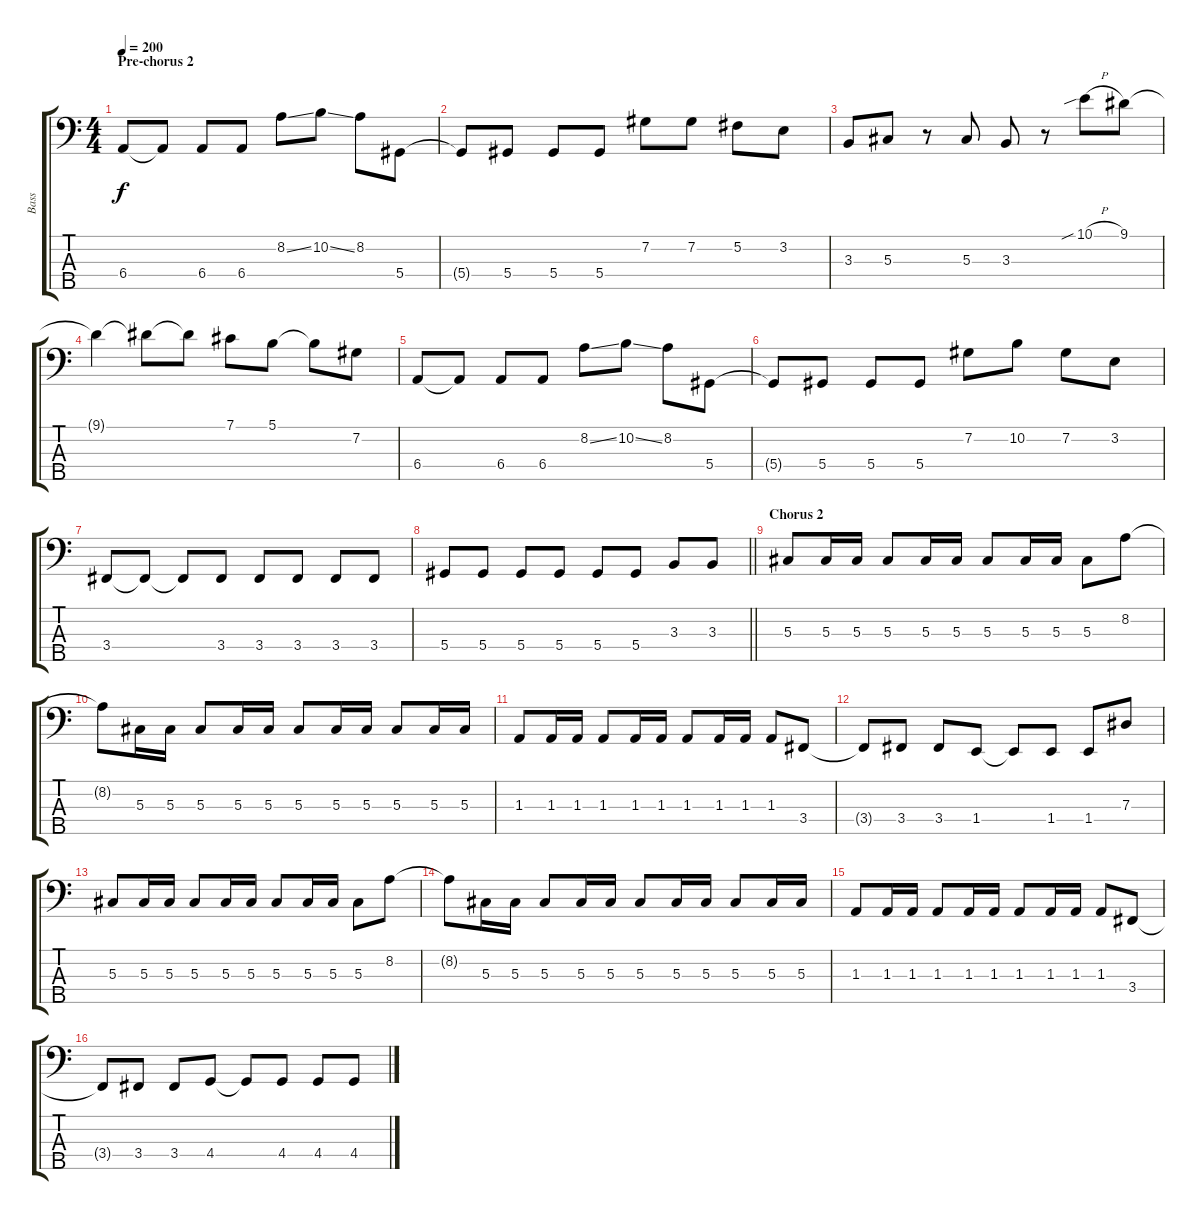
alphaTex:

\track ("Bass" "Bass") {instrument electricbassfinger}
\staff {score tabs}
\tuning (Gb2 Db2 Ab1 Eb1 Bb0) {hide}
\ts (4 4)
\section ("" "Pre-chorus 2")
\tempo 200
\clef f4
\ks c
6.4.8{dy f} 6.4{t}.8 6.4.8 6.4.8 8.2{ss}.8 10.2{ss}.8 8.2.8 5.4.8 |
5.4{t}.8 5.4.8 5.4.8 5.4.8 7.2.8 7.2.8 5.2.8 3.2.8 |
3.3.8 5.3.8 r.8 5.3.8 3.3.8 r.8 10.1{sib h}.8 9.1.8 |
9.1{t}.4 9.1{t}.8 9.1{t}.8 7.1.8 5.1.8 5.1{t}.8 7.2.8 |
6.4.8 6.4{t}.8 6.4.8 6.4.8 8.2{ss}.8 10.2{ss}.8 8.2.8 5.4.8 |
5.4{t}.8 5.4.8 5.4.8 5.4.8 7.2.8 10.2.8 7.2.8 3.2.8 |
3.4.8 3.4{t}.8 3.4{t}.8 3.4.8 3.4.8 3.4.8 3.4.8 3.4.8 |
\barLineRight lightlight
5.4.8 5.4.8 5.4.8 5.4.8 5.4.8 5.4.8 3.3.8 3.3.8 |
\section ("" "Chorus 2")
5.3.8 5.3.16 5.3.16 5.3.8 5.3.16 5.3.16 5.3.8 5.3.16 5.3.16 5.3.8 8.2.8 |
8.2{t}.8 5.3.16 5.3.16 5.3.8 5.3.16 5.3.16 5.3.8 5.3.16 5.3.16 5.3.8 5.3.16 5.3.16 |
1.3.8 1.3.16 1.3.16 1.3.8 1.3.16 1.3.16 1.3.8 1.3.16 1.3.16 1.3.8 3.4.8 |
3.4{t}.8 3.4.8 3.4.8 1.4.8 1.4{t}.8 1.4.8 1.4.8 7.3.8 |
5.3.8 5.3.16 5.3.16 5.3.8 5.3.16 5.3.16 5.3.8 5.3.16 5.3.16 5.3.8 8.2.8 |
8.2{t}.8 5.3.16 5.3.16 5.3.8 5.3.16 5.3.16 5.3.8 5.3.16 5.3.16 5.3.8 5.3.16 5.3.16 |
1.3.8 1.3.16 1.3.16 1.3.8 1.3.16 1.3.16 1.3.8 1.3.16 1.3.16 1.3.8 3.4.8 |
3.4{t}.8 3.4.8 3.4.8 4.4.8 4.4{t}.8 4.4.8 4.4.8 4.4.8
